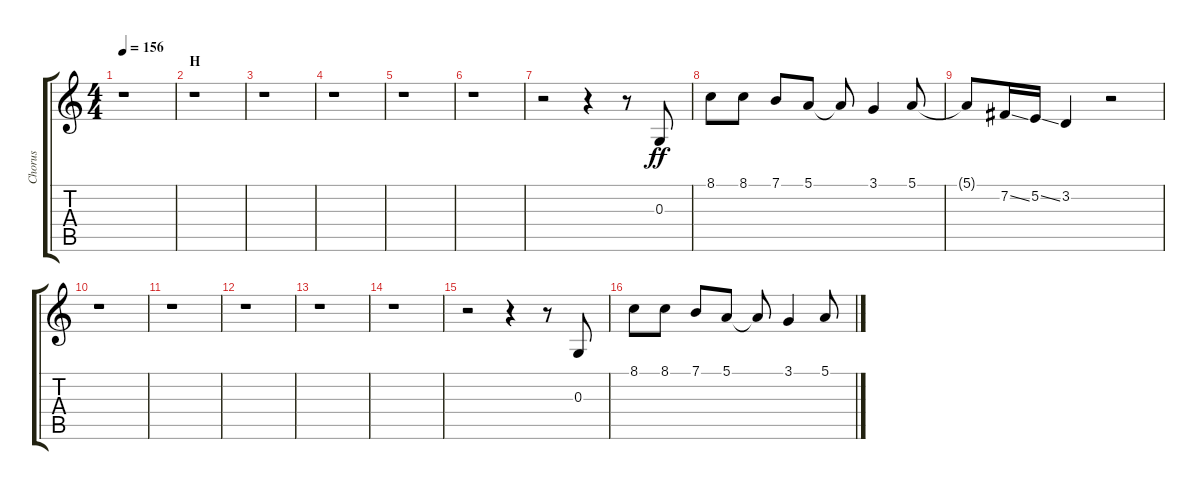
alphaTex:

\track ("Chorus" "Chorus") {instrument voiceoohs}
\staff {score tabs}
\tuning (E4 B3 G3 D3 A2 E2) {hide}
\ts (4 4)
\tempo 156
\clef g2
\ks c
r.1{dy ff} |
\section ("" "H")
r.1 |
r.1 |
r.1 |
r.1 |
r.1 |
r.2 r.4 r.8 0.3.8 |
8.1.8 8.1.8 7.1.8 5.1.8 5.1{t}.8 3.1.4 5.1.8 |
5.1{t}.8 7.2{ss}.16 5.2{ss}.16 3.2.4 r.2 |
r.1 |
r.1 |
r.1 |
r.1 |
r.1 |
r.2 r.4 r.8 0.3.8 |
8.1.8 8.1.8 7.1.8 5.1.8 5.1{t}.8 3.1.4 5.1.8
